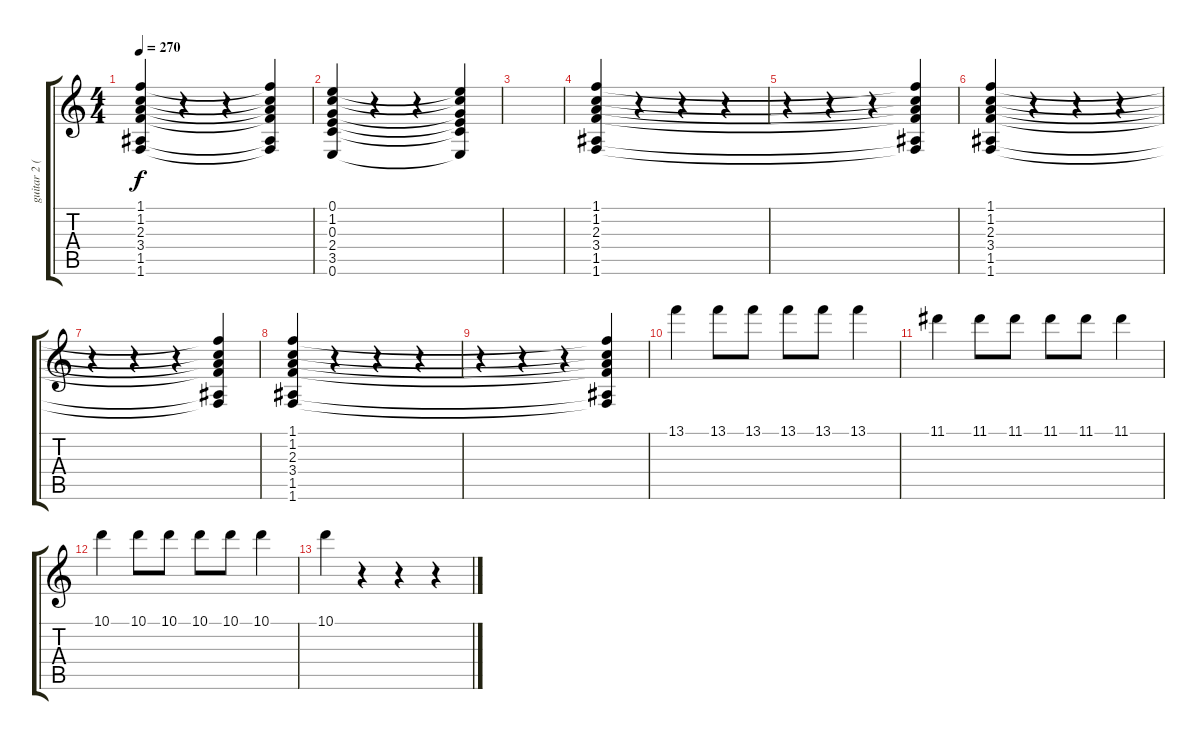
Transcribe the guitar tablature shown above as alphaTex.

\track ("guitar 2 (distorted)" "guitar 2 (") {instrument distortionguitar}
\staff {score tabs}
\tuning (E4 B3 G3 D3 A2 E2) {hide}
\ts (4 4)
\tempo 270
\clef g2
\ks c
(1.1 1.2 2.3 3.4 1.5 1.6).4{dy f} r.4 r.4 (1.1{t} 1.2{t} 2.3{t} 3.4{t} 1.5{t} 1.6{t}).4 |
(0.1 1.2 0.3 2.4 3.5 0.6).4 r.4 r.4 (0.1{t} 1.2{t} 0.3{t} 2.4{t} 3.5{t} 0.6{t}).4 |
|
(1.1 1.2 2.3 3.4 1.5 1.6).4 r.4 r.4 r.4 |
r.4 r.4 r.4 (1.1{t} 1.2{t} 2.3{t} 3.4{t} 1.5{t} 1.6{t}).4 |
(1.1 1.2 2.3 3.4 1.5 1.6).4 r.4 r.4 r.4 |
r.4 r.4 r.4 (1.1{t} 1.2{t} 2.3{t} 3.4{t} 1.5{t} 1.6{t}).4 |
(1.1 1.2 2.3 3.4 1.5 1.6).4 r.4 r.4 r.4 |
r.4 r.4 r.4 (1.1{t} 1.2{t} 2.3{t} 3.4{t} 1.5{t} 1.6{t}).4 |
13.1.4 13.1.8 13.1.8 13.1.8 13.1.8 13.1.4 |
11.1.4 11.1.8 11.1.8 11.1.8 11.1.8 11.1.4 |
10.1.4 10.1.8 10.1.8 10.1.8 10.1.8 10.1.4 |
10.1.4 r.4 r.4 r.4
